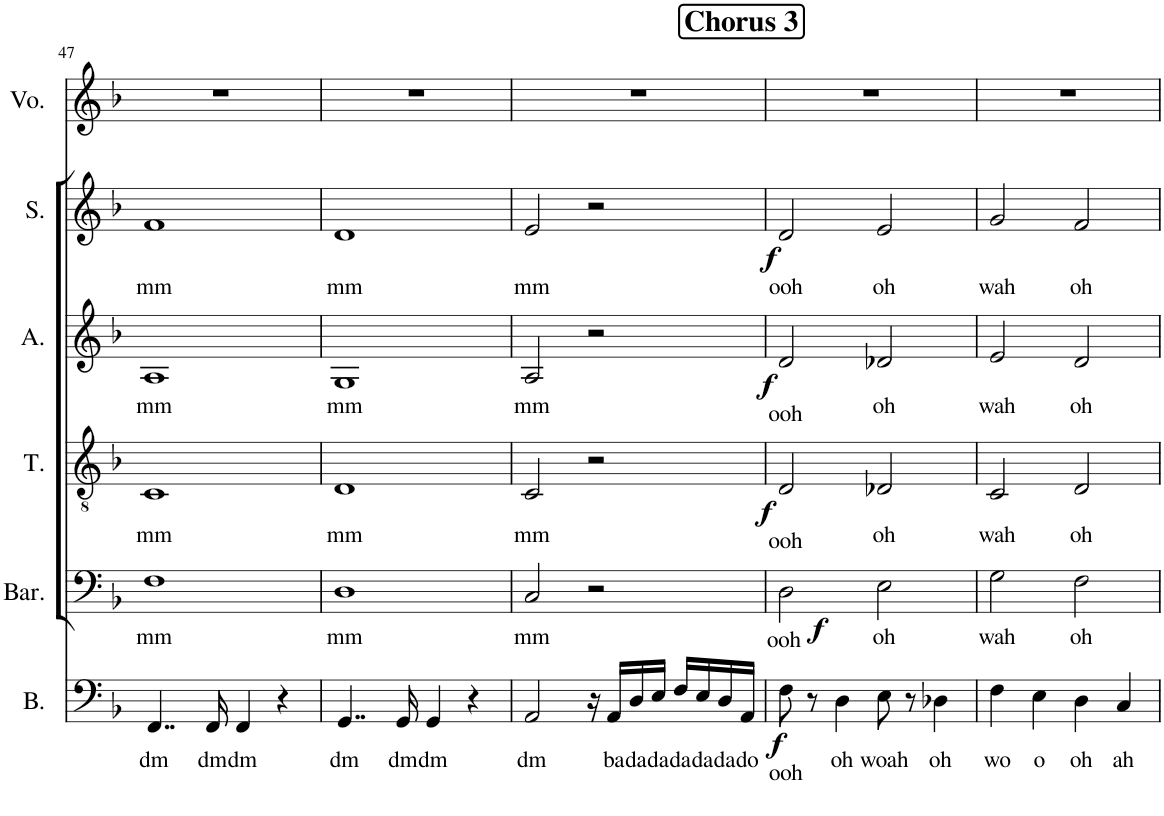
**kern	**text	**dynam	**kern	**text	**dynam	**kern	**text	**dynam	**kern	**text	**dynam	**kern	**text	**dynam	**kern
*part6	*part6	*part6	*part5	*part5	*part5	*part4	*part4	*part4	*part3	*part3	*part3	*part2	*part2	*part2	*part1
*staff6	*staff6	*staff6	*staff5	*staff5	*staff5	*staff4	*staff4	*staff4	*staff3	*staff3	*staff3	*staff2	*staff2	*staff2	*staff1
*I"Bass	*	*	*I"Baritone	*	*	*I"Tenor	*	*	*I"Alto	*	*	*I"Soprano	*	*	*I"Voice
*I'B.	*	*	*I'Bar.	*	*	*I'T.	*	*	*I'A.	*	*	*I'S.	*	*	*I'Vo.
!!LO:PB:g=z
*clefF4	*	*	*clefF4	*	*	*clefGv2	*	*	*clefG2	*	*	*clefG2	*	*	*clefG2
*k[b-]	*	*	*k[b-]	*	*	*k[b-]	*	*	*k[b-]	*	*	*k[b-]	*	*	*k[b-]
*M4/4	*	*	*M4/4	*	*	*M4/4	*	*	*M4/4	*	*	*M4/4	*	*	*M4/4
=47	=47	=47	=47	=47	=47	=47	=47	=47	=47	=47	=47	=47	=47	=47	=47
!	!LO:LY:b	!	!	!LO:LY:b	!	!	!LO:LY:b	!	!	!LO:LY:b	!	!	!LO:LY:b	!	!
4..FF/	dm	.	1F	mm	.	1C	mm	.	1A	mm	.	1f	mm	.	1r
!	!LO:LY:b	!	!	!	!	!	!	!	!	!	!	!	!	!	!
16FF/	dm	.	.	.	.	.	.	.	.	.	.	.	.	.	.
!	!LO:LY:b	!	!	!	!	!	!	!	!	!	!	!	!	!	!
4FF/	dm	.	.	.	.	.	.	.	.	.	.	.	.	.	.
4r	.	.	.	.	.	.	.	.	.	.	.	.	.	.	.
=48	=48	=48	=48	=48	=48	=48	=48	=48	=48	=48	=48	=48	=48	=48	=48
!	!LO:LY:b	!	!	!LO:LY:b	!	!	!LO:LY:b	!	!	!LO:LY:b	!	!	!LO:LY:b	!	!
4..GG/	dm	.	1D	mm	.	1D	mm	.	1G	mm	.	1d	mm	.	1r
!	!LO:LY:b	!	!	!	!	!	!	!	!	!	!	!	!	!	!
16GG/	dm	.	.	.	.	.	.	.	.	.	.	.	.	.	.
!	!LO:LY:b	!	!	!	!	!	!	!	!	!	!	!	!	!	!
4GG/	dm	.	.	.	.	.	.	.	.	.	.	.	.	.	.
4r	.	.	.	.	.	.	.	.	.	.	.	.	.	.	.
=49	=49	=49	=49	=49	=49	=49	=49	=49	=49	=49	=49	=49	=49	=49	=49
!	!LO:LY:b	!	!	!LO:LY:b	!	!	!LO:LY:b	!	!	!LO:LY:b	!	!	!LO:LY:b	!	!
2AA/	dm	.	2C/	mm	.	2C/	mm	.	2A/	mm	.	2e/	mm	.	1r
!	!	!	!	!	!LO:DY:b	!	!	!	!	!	!	!	!	!	!
16r	.	.	2r	.	f	2r	.	.	2r	.	.	2r	.	.	.
!	!LO:LY:b	!	!	!	!	!	!	!	!	!	!	!	!	!	!
16AA/LL	ba	.	.	.	.	.	.	.	.	.	.	.	.	.	.
!	!LO:LY:b	!	!	!	!	!	!	!	!	!	!	!	!	!	!
16D/	da	.	.	.	.	.	.	.	.	.	.	.	.	.	.
!	!LO:LY:b	!	!	!	!	!	!	!	!	!	!	!	!	!	!
16E/JJ	da	.	.	.	.	.	.	.	.	.	.	.	.	.	.
!	!LO:LY:b	!	!	!	!	!	!	!	!	!	!	!	!	!	!
16F/LL	da	.	.	.	.	.	.	.	.	.	.	.	.	.	.
!	!LO:LY:b	!	!	!	!	!	!	!	!	!	!	!	!	!	!
16E/	da	.	.	.	.	.	.	.	.	.	.	.	.	.	.
!	!LO:LY:b	!	!	!	!	!	!	!	!	!	!	!	!	!	!
16D/	da	.	.	.	.	.	.	.	.	.	.	.	.	.	.
!	!LO:LY:b	!LO:DY:b	!	!	!	!	!	!	!	!	!	!	!	!	!
16AA/JJ	do	f	.	.	.	.	.	.	.	.	.	.	.	.	.
!!LO:REH:place=s1:a:B:cj:fs=14:t=Chorus 3
=50	=50	=50	=50	=50	=50	=50	=50	=50	=50	=50	=50	=50	=50	=50	=50
!	!LO:LY:b	!	!	!LO:LY:b	!	!	!LO:LY:b	!LO:DY:b	!	!LO:LY:b	!LO:DY:b	!	!LO:LY:b	!LO:DY:b	!
8F\	ooh	.	2D\	ooh	.	2D/	ooh	f	2d/	ooh	f	2d/	ooh	f	1r
8r	.	.	.	.	.	.	.	.	.	.	.	.	.	.	.
!	!LO:LY:b	!	!	!	!	!	!	!	!	!	!	!	!	!	!
4D\	oh	.	.	.	.	.	.	.	.	.	.	.	.	.	.
!	!LO:LY:b	!	!	!LO:LY:b	!	!	!LO:LY:b	!	!	!LO:LY:b	!	!	!LO:LY:b	!	!
8E\	woah	.	2E\	oh	.	2D-X/	oh	.	2d-X/	oh	.	2e/	oh	.	.
8r	.	.	.	.	.	.	.	.	.	.	.	.	.	.	.
!	!LO:LY:b	!	!	!	!	!	!	!	!	!	!	!	!	!	!
4D-X\	oh	.	.	.	.	.	.	.	.	.	.	.	.	.	.
=51	=51	=51	=51	=51	=51	=51	=51	=51	=51	=51	=51	=51	=51	=51	=51
!	!LO:LY:b	!	!	!LO:LY:b	!	!	!LO:LY:b	!	!	!LO:LY:b	!	!	!LO:LY:b	!	!
4F\	wo	.	2G\	wah	.	2C/	wah	.	2e/	wah	.	2g/	wah	.	1r
!	!LO:LY:b	!	!	!	!	!	!	!	!	!	!	!	!	!	!
4E\	o	.	.	.	.	.	.	.	.	.	.	.	.	.	.
!	!LO:LY:b	!	!	!LO:LY:b	!	!	!LO:LY:b	!	!	!LO:LY:b	!	!	!LO:LY:b	!	!
4D\	oh	.	2F\	oh	.	2D/	oh	.	2d/	oh	.	2f/	oh	.	.
!	!LO:LY:b	!	!	!	!	!	!	!	!	!	!	!	!	!	!
4C/	ah	.	.	.	.	.	.	.	.	.	.	.	.	.	.
=	=	=	=	=	=	=	=	=	=	=	=	=	=	=	=
*-	*-	*-	*-	*-	*-	*-	*-	*-	*-	*-	*-	*-	*-	*-	*-
